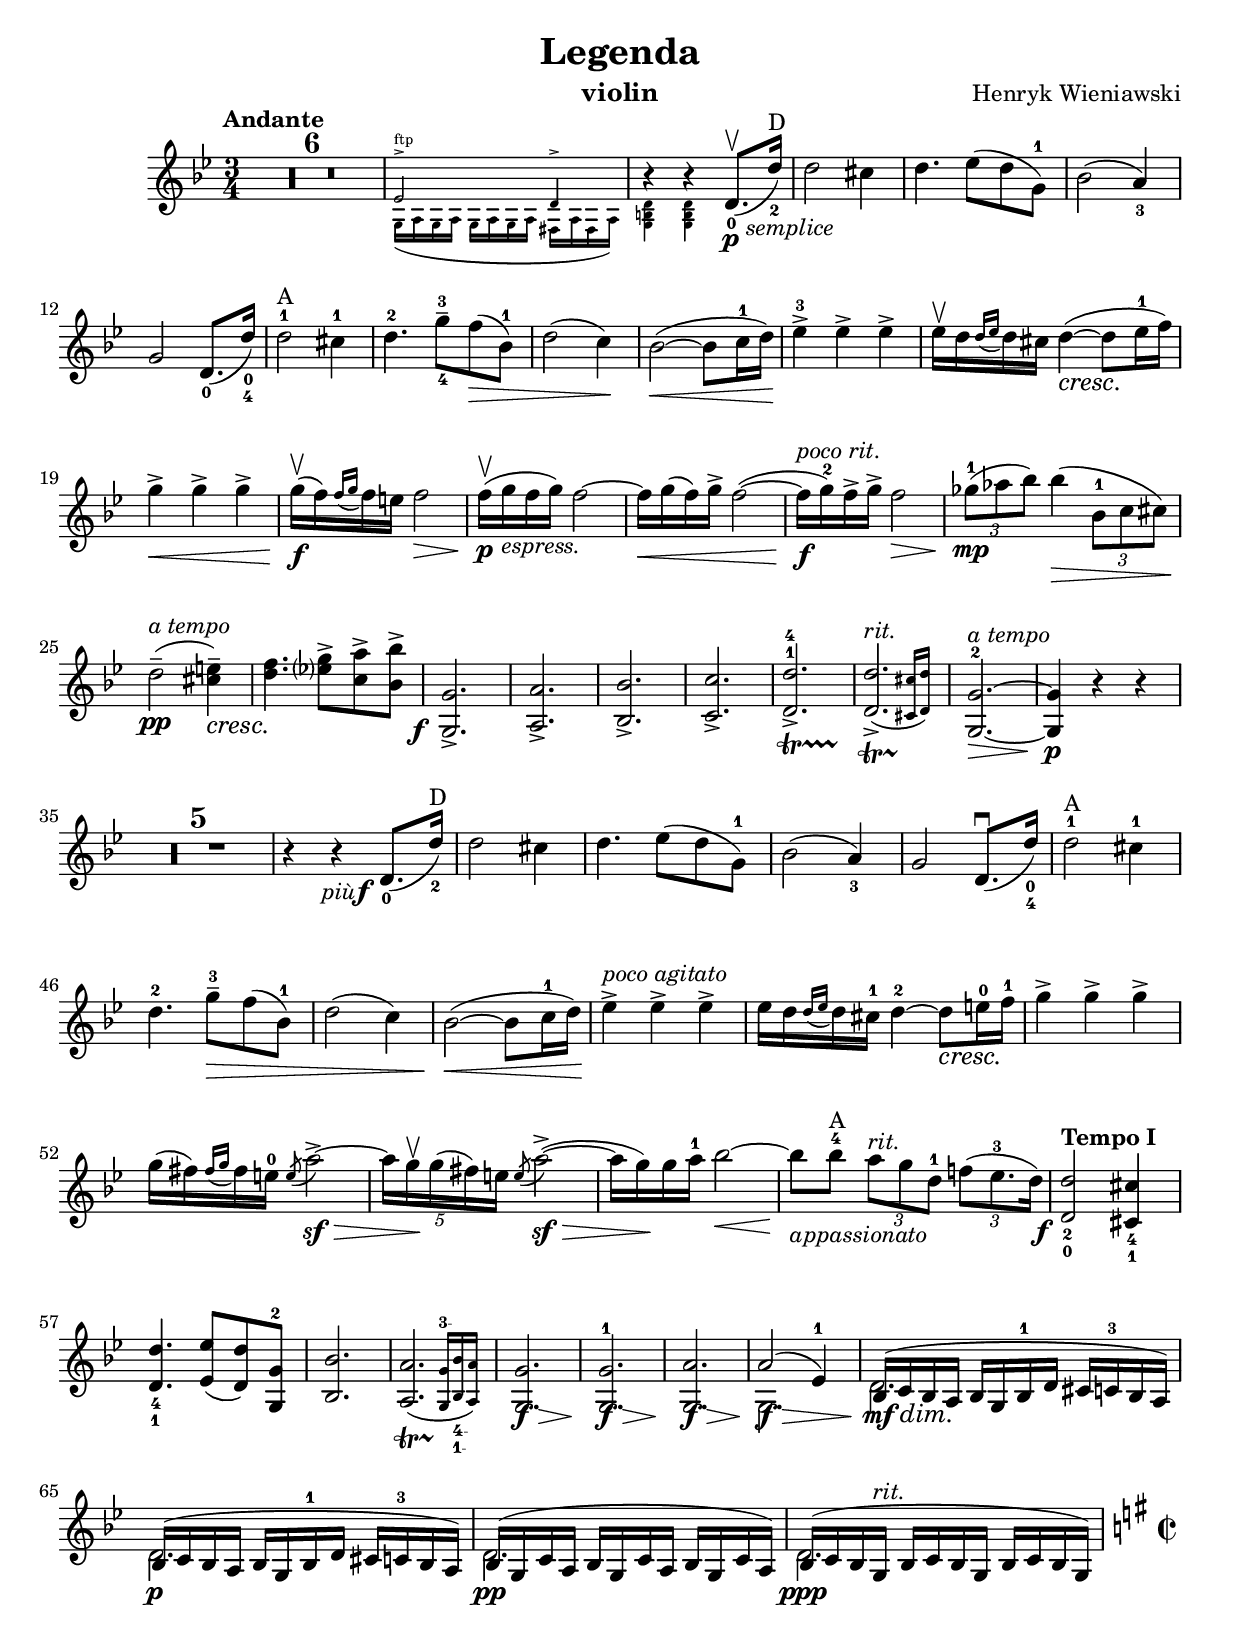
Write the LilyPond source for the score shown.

\version "2.14.1"

\header {
  composer = "Henryk Wieniawski"
  title = Legenda
  opus = 17
  instrument = violin
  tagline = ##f
}

\paper {
  top-markup-spacing #'basic-distance = #10
  system-count = #9
  ragged-last-bottom = ##f
}

\new Staff \relative c'' {
  \key g \minor
  \time 3/4
  \tempo Andante
  \set Score.skipBars = ##t
  R2.*6
  <<
    { \new CueVoice { \voiceOne es,2->^ftp d4-> } b'4\rest b4\rest }
    \new CueVoice { \voiceTwo g,16 ( a g a  g a g a  fis a fis a) | <g b d>4 q }
  >>
  d'8.( \p \upbow _0 -\tweak #'X-offset #2 _\markup \italic semplice d'16_2^D ) |
  d2 cis4 |
  d4. es8( d g,-1 ) |
  bes2 ( a4_3 ) |
  g2 d8. ( _0 d'16 _0_4 ) |
  d2^1^A cis4 ^1 |
  d4. ^2  g8 -- ^3 _4 f ( \> bes, ^1 ) |
  d2 ( c4 ) \! |
  bes2~ ( \< bes8 c16 ^1 d ) |
  es4 ^3 -> \! es-> es-> |
  es16 [ \upbow d \appoggiatura { d [ es ] } d cis ] d4~ ( \cresc d8 \! es16 ^1 f) |
  g4-> \< g-> g-> |
  g16 ([ \upbow \f f ) \appoggiatura { f [ g ] } f e] f2 \> |
  f16 \upbow \p ( g _\markup \italic espress. f g ) f2 ~ |
  f16 \< g( f ) g-> f2~ ( |
  f16 \f ^\markup \italic "poco rit." g ) ^2 f-> g-> f2 \> |
  \times 2/3 { ges8 \mp ^1 ( as bes ) } bes4( \> \times 2/3 { bes,8 ^1 c cis ) } |
  d2-- \pp ^\markup \italic "a tempo" ( <cis e>4--) \cresc |
  <d f>4.\! <es? g>8 -> <c a'>-> <bes bes'>-> |
  <g, g'>2.-> -\tweak #'X-offset #-3 -\tweak #'Y-offset #-3 \f |
  <a a'>-> |
  <bes bes'>-> |
  <c c'> -> |
  \override TrillSpanner #'direction = #DOWN
  <d d'>2.*5/6 -> ^1^4  \startTrillSpan s8 \stopTrillSpan |
  \afterGrace <d d'>2.-> ( ^\markup \italic "rit." \startTrillSpan { <cis cis'>16 [ \stopTrillSpan <d d'> ] ) }  |
  <g, g'>2.~  ^2 ^\markup \italic "a tempo" \> |
  q4 \p r r |
  R2.*5 |
  r4 r4 -\tweak #'X-offset #-1 _\markup { \concat { \italic più \dynamic f } } d'8.( _0 d'16^D ) _2 |
  d2 cis4 |
  d4. es8 ( d g, ) ^1 |
  bes2 ( a4 ) _3 |
  g2  d8. ( \downbow d'16 ) _0_4 |
  d2 ^1 ^A cis4 ^1 |
  d4. ^2 g8 -- ^3 \> f ( bes, ^1 ) |
  d2 ( c4) |
  bes2~ ( \< bes8 c16 ^1 d ) |
  es4 \! -> ^\markup \italic "poco agitato" es-> es-> |
  es16 [ d \appoggiatura { d [ es ] } d cis ^1 ] d4~ ^2 d8 \cresc e16 ^0 \! f^1 |
  g4-> g-> g-> |
  g16 ([ fis ) \appoggiatura { fis [ g ] } fis e ^0] \acciaccatura e8 a2~ -> \sf \> |
  \times 4/5 { a16 g \! \upbow g ( fis ) e } \acciaccatura e8 a2~ -> \sf \> ( |
  a16 g \! ) g a ^1 bes2~ \<
  |
  bes8 \! _\markup \italic appassionato bes ^4 ^A
  \times 2/3 { a8 ^\markup \italic rit. g d ^1 }
  \times 2/3 { f! ( es8. ^3 d16 ) }
  |
  \tempo "Tempo I"
  <d, d'>2 _2_0 -\tweak #'X-offset #-2.5 \f <cis cis'>4 _4_1 |
  <d d'>4. _4_1 <es es'>8 ( <d d'> ) <g, g'> ^2 |
  <bes bes'>2.
  |
  \afterGrace <a a'> 2. ( \startTrillSpan
  {
    \once \override Beam #'positions = #'(2.5 . 2.5)
    <g g'>16 ^\markup \finger "3-" [ \stopTrillSpan
    <bes bes'> _\markup \finger "4-" _\markup \finger "1-"
    <a a'> ] )
  }
  |
  \override DynamicText #'extra-offset = #'(0 . 1.5)
  \override DynamicTextSpanner #'extra-offset = #'(0 . 1.5)
  \override Hairpin #'extra-offset = #'(0 . 1.5)
  <g g'>2. \f \> |
  <g g'>2. \f \> ^1 |
  <g a'>2. \f \> |
  <<
    {
      \voiceOne a'2 \f \> ( es4 ) ^1 |
      bes16 \mf \dim ( c bes a\! bes g bes^1 d cis c^3 bes a ) |
      bes16 \! ( c bes a\! bes g bes^1 d cis c^3 bes a ) |
      bes ( g c a bes g c a bes g c a ) |
      bes ( c bes g^\markup \italic rit.  bes c bes g  bes c bes g ) |
    }
    \new Voice {
      \voiceTwo g2.
      d'2.
      d \p
      d \pp
      d \ppp
    }
  >>
  \oneVoice |
  \key g \major
  \time 2/2
  \tempo "Allegro moderato"
}
